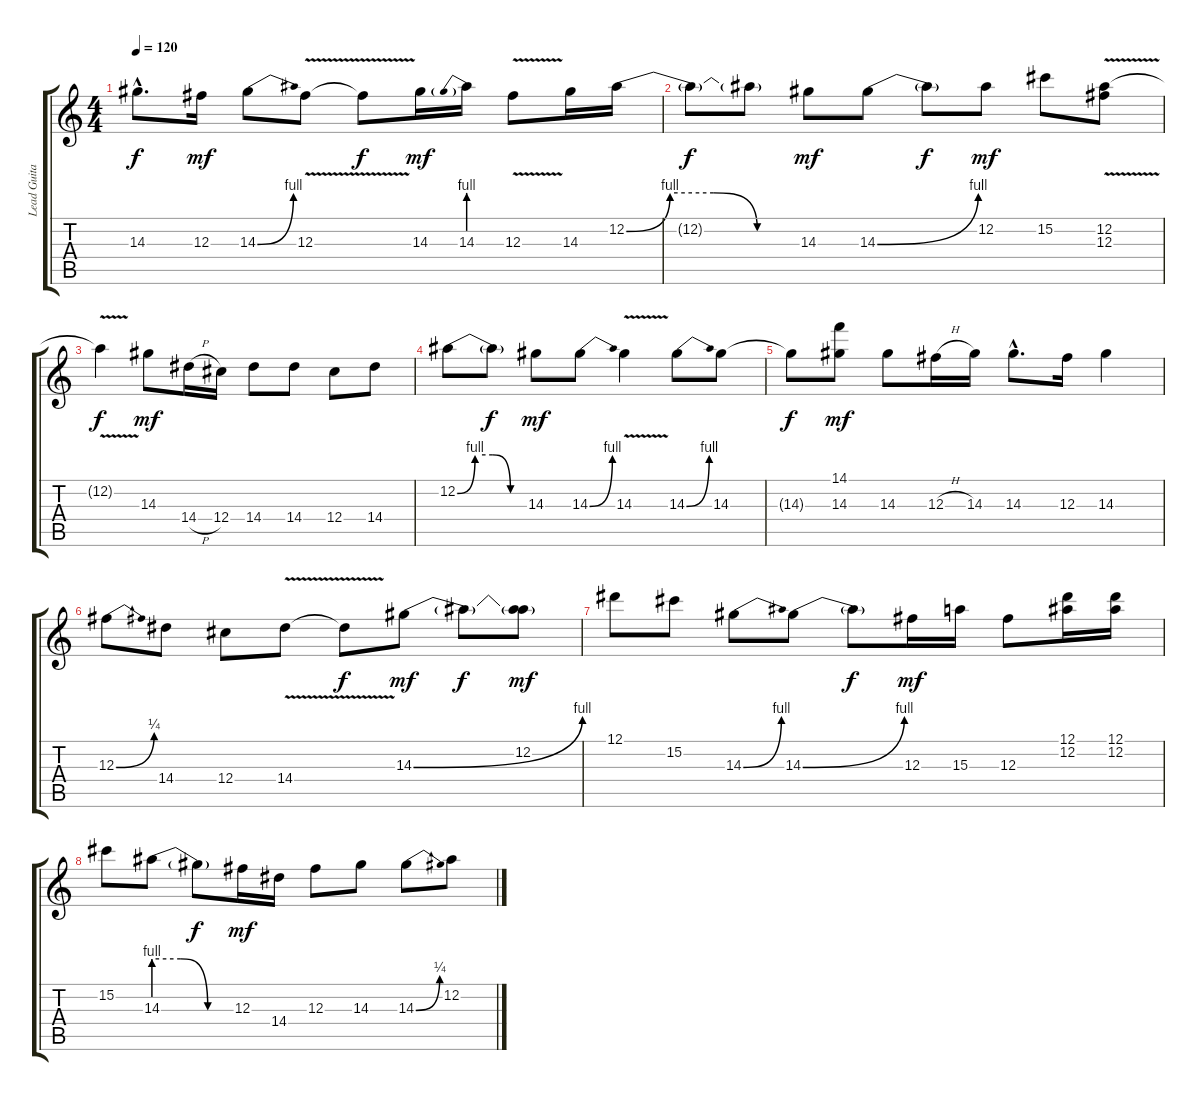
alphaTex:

\track ("Lead Guitar" "Lead Guita") {instrument distortionguitar}
\staff {score tabs}
\tuning (Eb4 Bb3 Gb3 Db3 Ab2 Eb2) {hide}
\ts (4 4)
\tempo 120
\clef g2
\ks c
14.3{hac t}.8{d dy f} 12.3.16{dy mf} 14.3{be (bend 0 0 60 4)}.8 12.3{v}.8 12.3{t}.8{dy f} 14.3.16{dy mf} 14.3{be (prebend 0 4 60 4)}.16 12.3{v}.8 14.3.16 12.2{be (custom 0 0 15 4 30 4 45 0 60 0)}.16 |
12.2{t}.8{dy f} 12.2{t}.8 14.3.8{dy mf} 14.3{be (bend 0 0 60 4)}.8 14.3{t}.8{dy f} 12.2.8{dy mf} 15.2.8 (12.2{v} 12.3{v}).8 |
12.2{t}.4{dy f} 14.3.8{dy mf} 14.4{h}.16 12.4.16 14.4.8 14.4.8 12.4.8 14.4.8 |
12.2{be (custom 0 0 15 4 30 4 45 0 60 0)}.8 12.2{t}.8{dy f} 14.3.8{dy mf} 14.3{be (bend 0 0 60 4)}.8 14.3{v}.4 14.3{be (bend 0 0 60 4)}.8 14.3.8 |
14.3{t}.8{dy f} (14.1 14.3).8{dy mf} 14.3.8 12.3{h}.16 14.3.16 14.3{hac}.8{d} 12.3.16 14.3.4 |
12.3{be (bend 0 0 60 1)}.8 14.4.8 12.4.8 14.4{v}.8 14.4{t}.8{dy f} 14.3{be (bend 0 0 60 4)}.8{dy mf} 14.3{t}.8{dy f} (12.2 14.3{t}).8{dy mf} |
12.1.8 15.2.8 14.3{be (bend 0 0 60 4)}.8 14.3{be (bend 0 0 60 4)}.8 14.3{t}.8{dy f} 12.3.16{dy mf} 15.3.16 12.3.8 (12.1 12.2).16 (12.1 12.2).16 |
15.2.8 14.3{be (custom 0 4 20 4 40 0 60 0)}.8 14.3{t}.8{dy f} 12.3.16{dy mf} 14.4.16 12.3.8 14.3.8 14.3{be (bend 0 0 60 1)}.8 12.2.8
